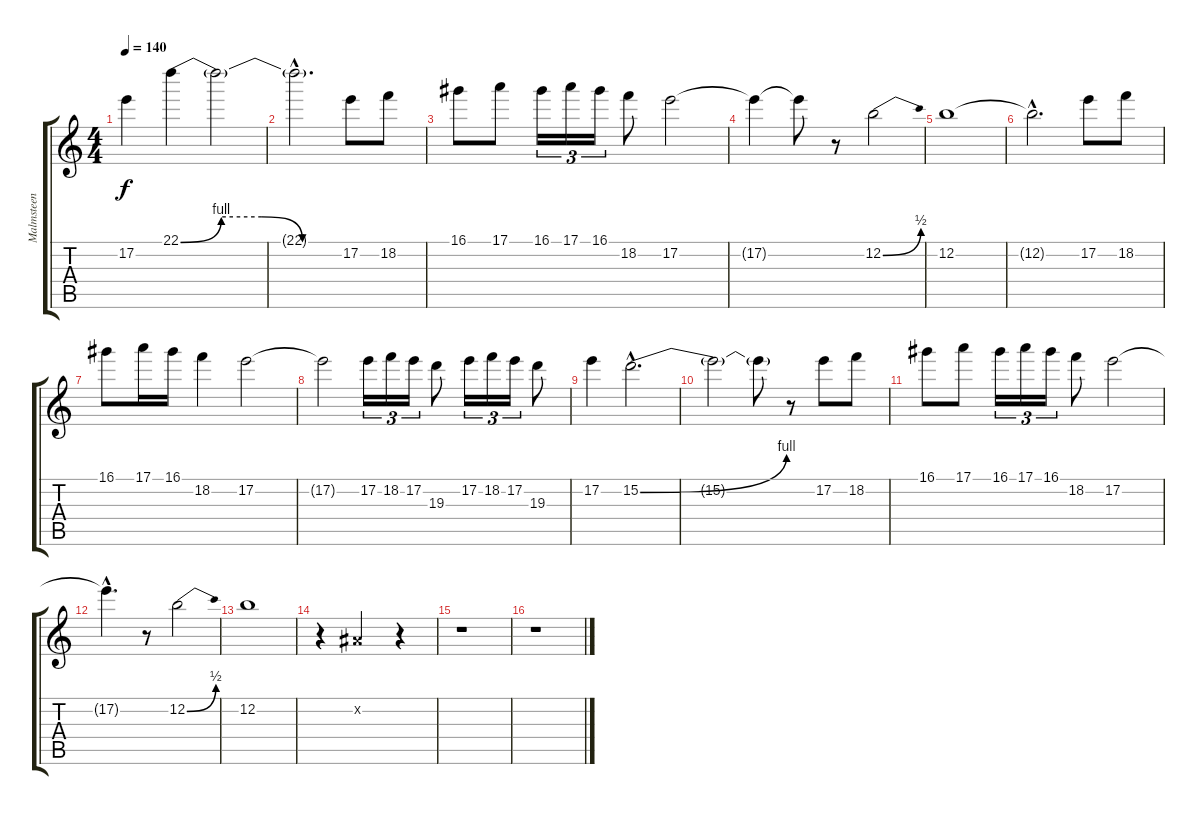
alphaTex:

\track ("Malmsteen guit.3" "Malmsteen ") {instrument distortionguitar}
\staff {score tabs}
\tuning (E4 B3 G3 D3 A2 E2) {hide}
\ts (4 4)
\tempo 140
\clef g2
\ks c
17.2.4{dy f} 22.1{be (custom 0 0 15 4 30 4 45 0 60 0)}.4 22.1{t}.2 |
22.1{hac t}.2{d} 17.2.8 18.2.8 |
16.1.8 17.1.8 16.1.16{tu (3 2)} 17.1.16{tu (3 2)} 16.1.16{tu (3 2)} 18.2.8 17.2.2 |
17.2{t}.4 17.2{t}.8 r.8 12.2{be (bend 0 0 60 2)}.2 |
12.2.1 |
12.2{hac t}.2{d} 17.2.8 18.2.8 |
16.1.8 17.1.16 16.1.16 18.2.4 17.2.2 |
17.2{t}.2 17.2.16{tu (3 2)} 18.2.16{tu (3 2)} 17.2.16{tu (3 2)} 19.3.8 17.2.16{tu (3 2)} 18.2.16{tu (3 2)} 17.2.16{tu (3 2)} 19.3.8 |
17.2.4 15.2{be (bend 0 0 60 4) hac}.2{d} |
15.2{t}.2 15.2{t}.8 r.8 17.2.8 18.2.8 |
16.1.8 17.1.8 16.1.16{tu (3 2)} 17.1.16{tu (3 2)} 16.1.16{tu (3 2)} 18.2.8 17.2.2 |
17.2{hac t}.4{d} r.8 12.2{be (bend 0 0 60 2)}.2 |
12.2.1 |
r.4 -1.2{x}.2 r.4 |
r.1 |
r.1
